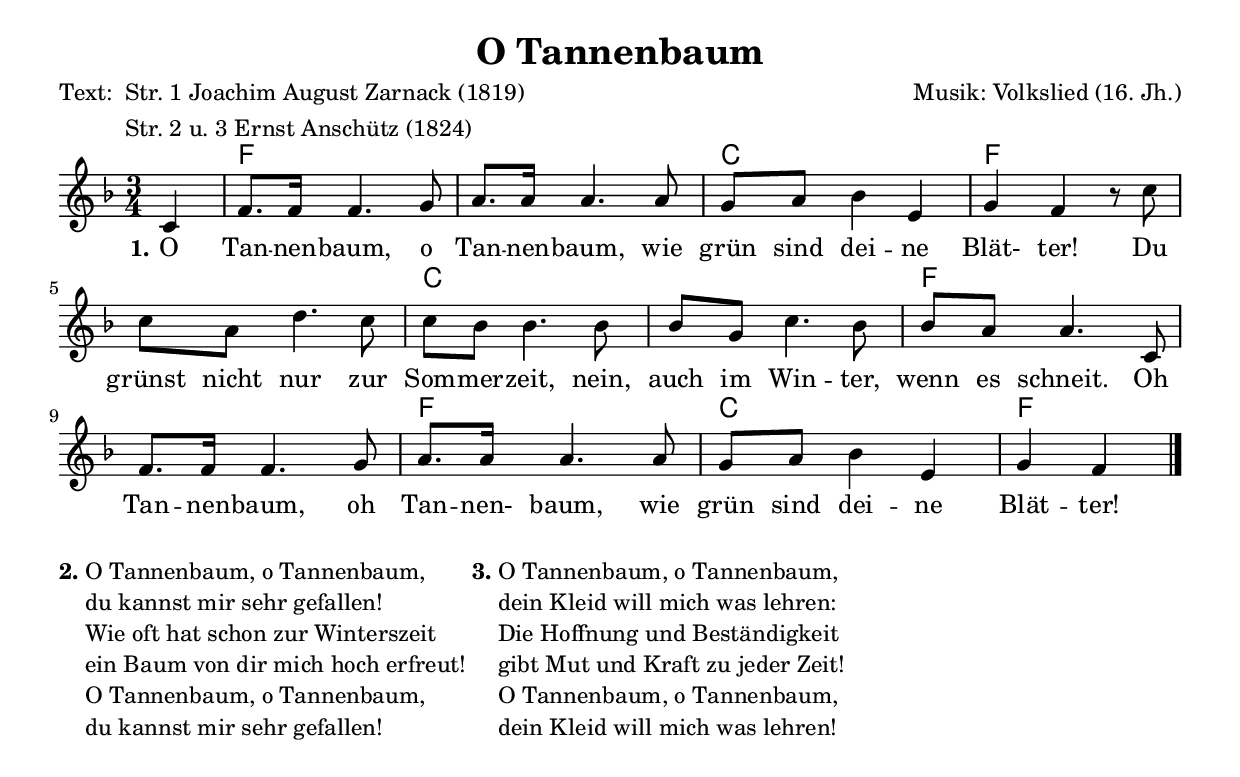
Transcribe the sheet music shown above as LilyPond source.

\version "2.12.3"

\include "default.ly"

\header {
  title="O Tannenbaum"
  composer="Musik: Volkslied (16. Jh.)"
  poet=\markup { \column { "Text: " } \column { "Str. 1 Joachim August Zarnack (1819)""Str. 2 u. 3 Ernst Anschütz (1824)" } }
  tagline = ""
  id = "cc4fc18754b206a7e9d15c117cda7d35e7076783"
}


Melodie=\relative c' {
	\autoBeamOn
 	\partial 4 c 
 	f8. f16 f4. g8
	a8. a16 a4. a8
	g8 a bes4 e,
	g f r8 c'
	c a d4. c8
	c bes bes4. bes8
	bes g c4. bes8
	bes a a4. c,8
	f8. f16 f4. g8
	a8. a16 a4. a8
	g8 a bes4 e,
	g f
	\bar "|."
}


Akkorde= \chordmode {
  
  s4 f1. c2. f1. c1. f1. f2. c2. f2
}

Text=\lyricmode {
	\set stanza = #"1."	
	O Tan -- nen -- baum, o Tan -- nen -- baum,
	wie grün sind dei -- ne Blät- ter!
	Du grünst nicht nur zur Som -- mer -- zeit,
	nein, auch im Win -- ter, wenn es schneit._
	Oh Tan -- nen -- baum, oh Tan -- nen- baum,
	wie grün sind dei -- ne Blät -- ter!
}


\score{
  <<
    \new ChordNames {\Akkorde}
    \new Voice = "Melodie" {
      \autoBeamOff
      \clef violin
      \key f \major
      \time 3/4
      \Melodie
    }
    \new Lyrics = Strophe \lyricsto Melodie \Text
  >>
  \layout{}
  \midi{}
}

\markup {
    \column {
      \line {
	\bold "2."
        \column {
	"O Tannenbaum, o Tannenbaum,"
	"du kannst mir sehr gefallen!"
	"Wie oft hat schon zur Winterszeit"
	"ein Baum von dir mich hoch erfreut!"
	"O Tannenbaum, o Tannenbaum,"
	"du kannst mir sehr gefallen!"
	}
	\bold "3."
        \column {
	"O Tannenbaum, o Tannenbaum,"
	"dein Kleid will mich was lehren:"
	"Die Hoffnung und Beständigkeit"
	"gibt Mut und Kraft zu jeder Zeit!"
	"O Tannenbaum, o Tannenbaum,"
	"dein Kleid will mich was lehren!"
        }
    }
  }
}

 % some settings % vim: sw=2 et
